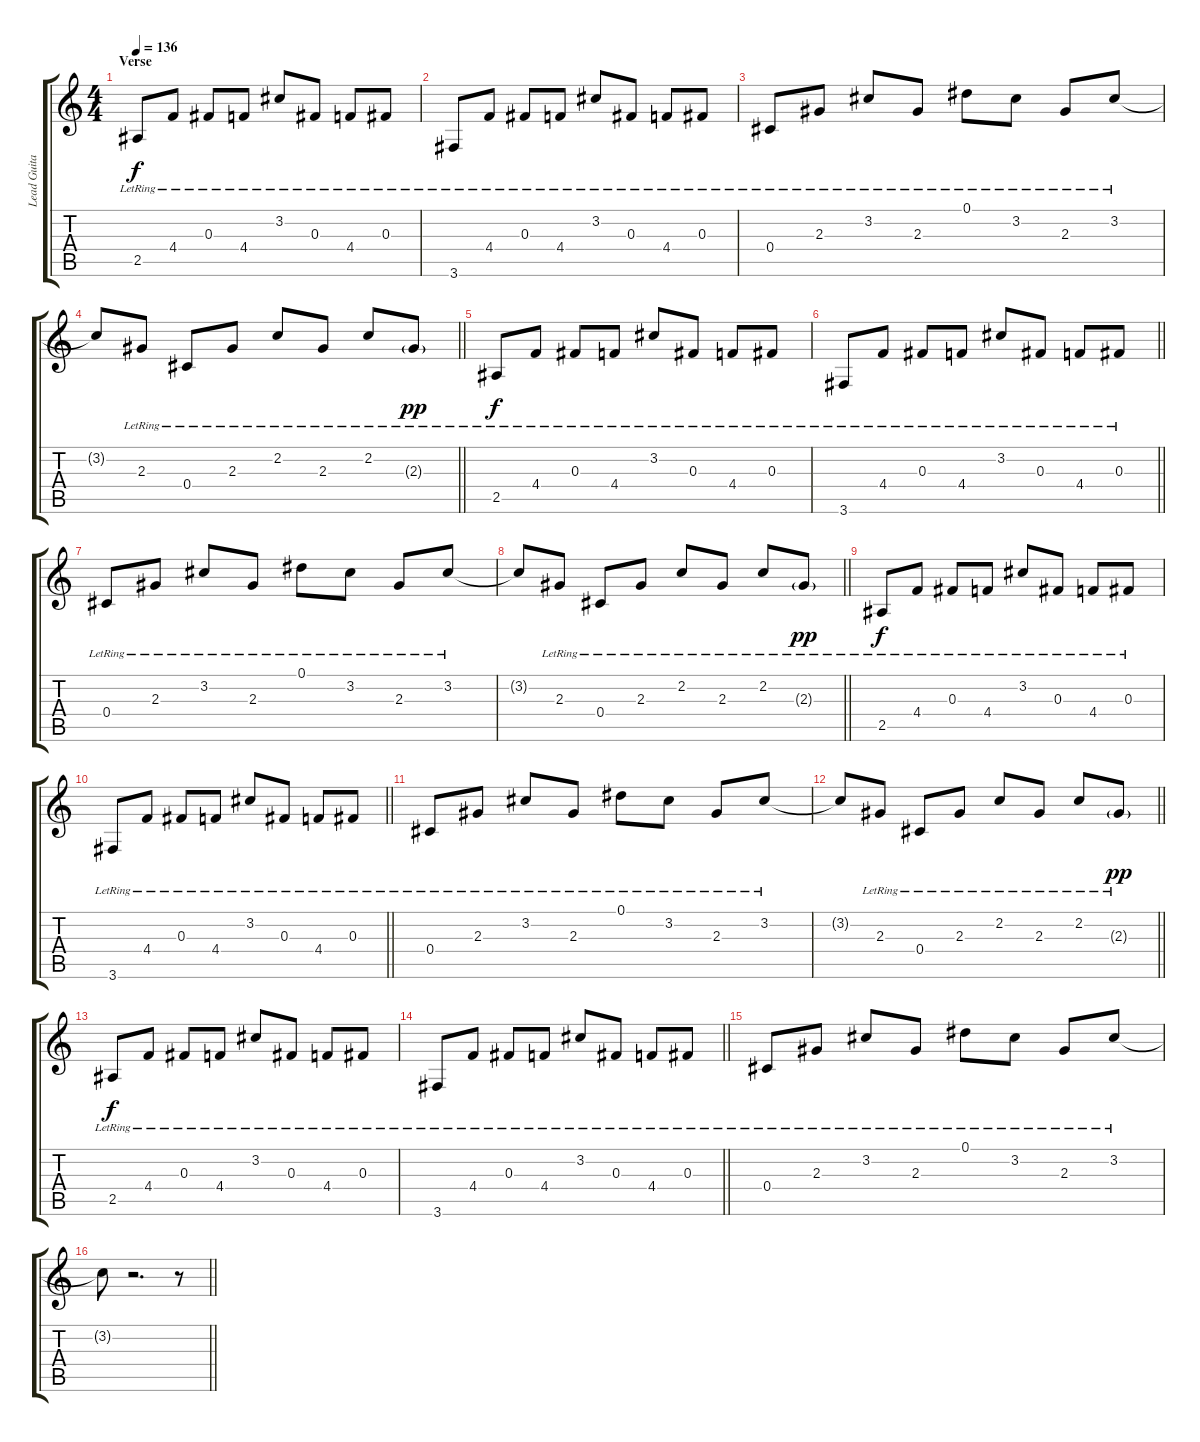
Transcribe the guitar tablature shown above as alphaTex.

\track ("Lead Guitar" "Lead Guita") {instrument electricguitarclean}
\staff {score tabs}
\tuning (Eb4 Bb3 Gb3 Db3 Ab2 Eb2) {hide}
\ts (4 4)
\section ("" "Verse")
\tempo 136
\clef g2
\ks c
2.5{lr}.8{dy f} 4.4{lr}.8 0.3{lr}.8 4.4{lr}.8 3.2{lr}.8 0.3{lr}.8 4.4{lr}.8 0.3{lr}.8 |
3.6{lr}.8 4.4{lr}.8 0.3{lr}.8 4.4{lr}.8 3.2{lr}.8 0.3{lr}.8 4.4{lr}.8 0.3{lr}.8 |
0.4{lr}.8 2.3{lr}.8 3.2{lr}.8 2.3{lr}.8 0.1{lr}.8 3.2{lr}.8 2.3{lr}.8 3.2{lr}.8 |
\barLineRight lightlight
3.2{t}.8 2.3{lr}.8 0.4{lr}.8 2.3{lr}.8 2.2{lr}.8 2.3{lr}.8 2.2{lr}.8 2.3{g lr}.8{dy pp} |
2.5{lr}.8{dy f} 4.4{lr}.8 0.3{lr}.8 4.4{lr}.8 3.2{lr}.8 0.3{lr}.8 4.4{lr}.8 0.3{lr}.8 |
\barLineRight lightlight
3.6{lr}.8 4.4{lr}.8 0.3{lr}.8 4.4{lr}.8 3.2{lr}.8 0.3{lr}.8 4.4{lr}.8 0.3{lr}.8 |
0.4{lr}.8 2.3{lr}.8 3.2{lr}.8 2.3{lr}.8 0.1{lr}.8 3.2{lr}.8 2.3{lr}.8 3.2{lr}.8 |
\barLineRight lightlight
3.2{t}.8 2.3{lr}.8 0.4{lr}.8 2.3{lr}.8 2.2{lr}.8 2.3{lr}.8 2.2{lr}.8 2.3{g lr}.8{dy pp} |
2.5{lr}.8{dy f} 4.4{lr}.8 0.3{lr}.8 4.4{lr}.8 3.2{lr}.8 0.3{lr}.8 4.4{lr}.8 0.3{lr}.8 |
\barLineRight lightlight
3.6{lr}.8 4.4{lr}.8 0.3{lr}.8 4.4{lr}.8 3.2{lr}.8 0.3{lr}.8 4.4{lr}.8 0.3{lr}.8 |
0.4{lr}.8 2.3{lr}.8 3.2{lr}.8 2.3{lr}.8 0.1{lr}.8 3.2{lr}.8 2.3{lr}.8 3.2{lr}.8 |
\barLineRight lightlight
3.2{t}.8 2.3{lr}.8 0.4{lr}.8 2.3{lr}.8 2.2{lr}.8 2.3{lr}.8 2.2{lr}.8 2.3{g lr}.8{dy pp} |
2.5{lr}.8{dy f} 4.4{lr}.8 0.3{lr}.8 4.4{lr}.8 3.2{lr}.8 0.3{lr}.8 4.4{lr}.8 0.3{lr}.8 |
\barLineRight lightlight
3.6{lr}.8 4.4{lr}.8 0.3{lr}.8 4.4{lr}.8 3.2{lr}.8 0.3{lr}.8 4.4{lr}.8 0.3{lr}.8 |
0.4{lr}.8 2.3{lr}.8 3.2{lr}.8 2.3{lr}.8 0.1{lr}.8 3.2{lr}.8 2.3{lr}.8 3.2{lr}.8 |
\barLineRight lightlight
3.2{t}.8 r.2{d} r.8
